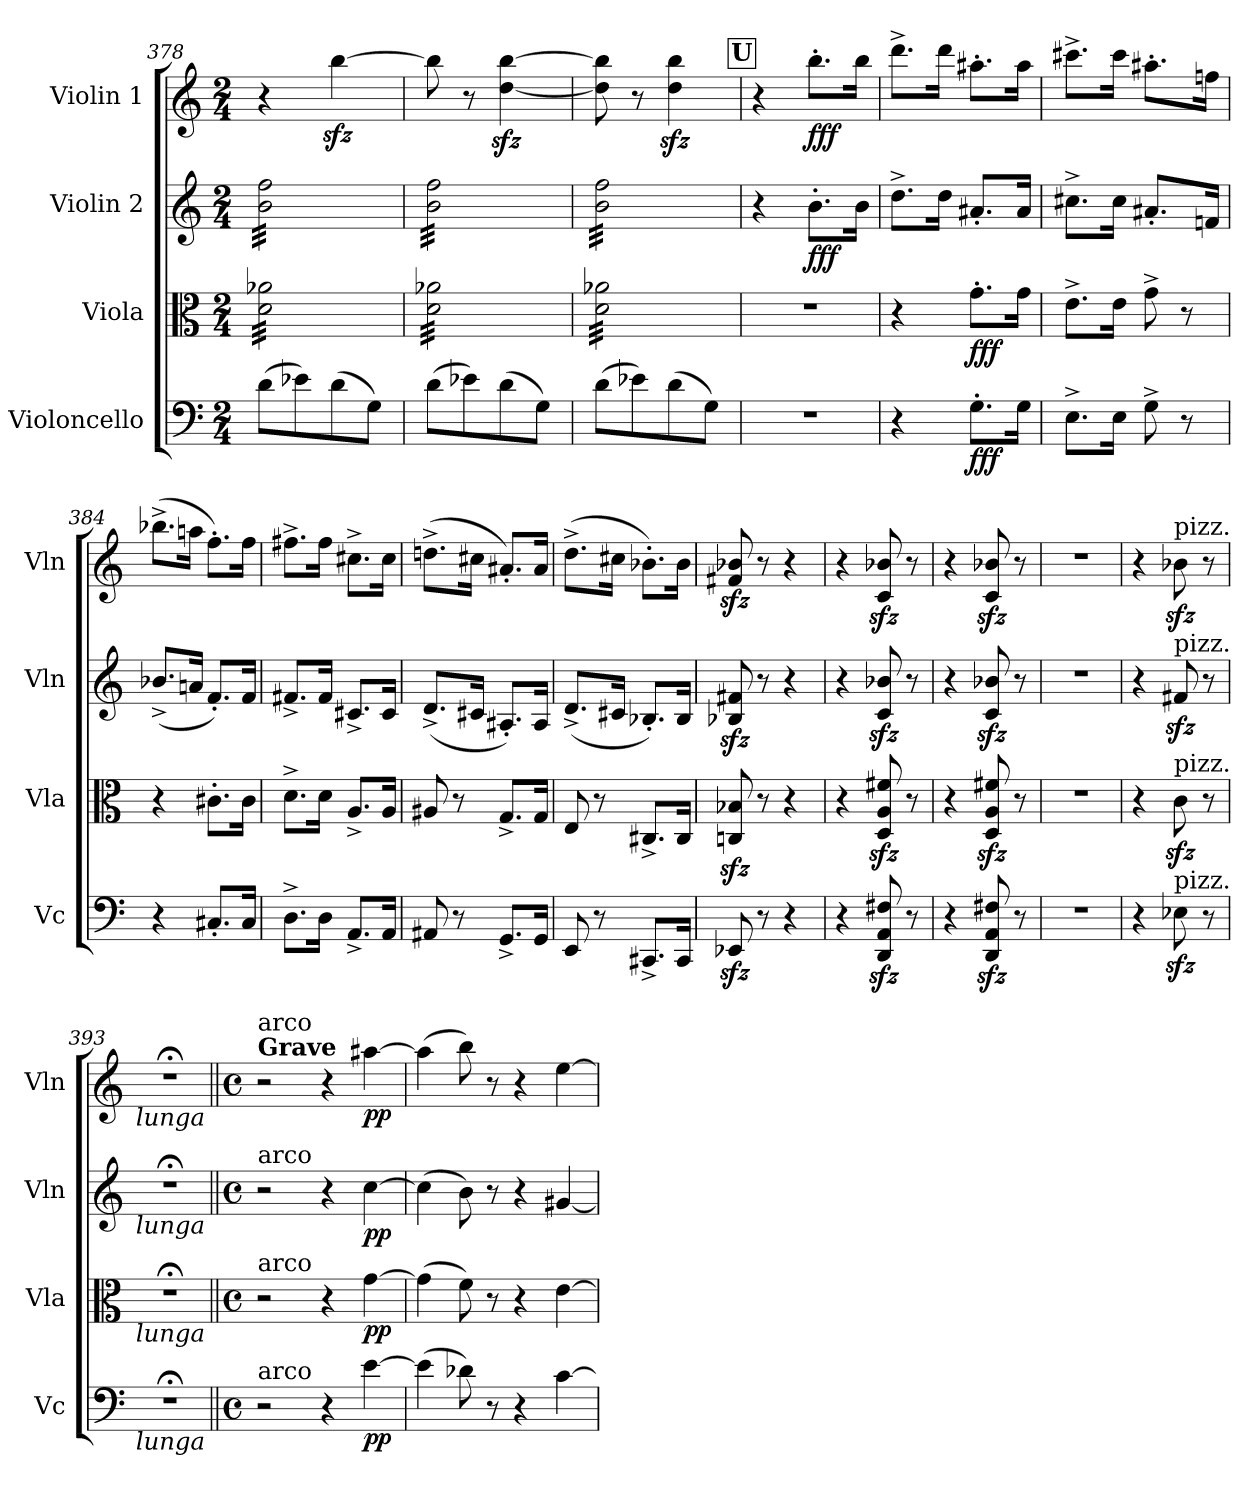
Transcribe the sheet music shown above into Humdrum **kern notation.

**kern	**dynam	**kern	**dynam	**kern	**dynam	**kern	**dynam
*part4	*part4	*part3	*part3	*part2	*part2	*part1	*part1
*staff4	*staff4	*staff3	*staff3	*staff2	*staff2	*staff1	*staff1
*I"Violoncello	*	*I"Viola	*	*I"Violin 2	*	*I"Violin 1	*
*I'Vc	*	*I'Vla	*	*I'Vln	*	*I'Vln	*
!!LO:LB:g=z
*clefF4	*	*clefC3	*	*clefG2	*	*clefG2	*
*k[]	*	*k[]	*	*k[]	*	*k[]	*
*M2/4	*	*M2/4	*	*M2/4	*	*M2/4	*
=378	=378	=378	=378	=378	=378	=378	=378
*	*	*tremolo	*	*	*	*	*
*	*	*	*	*tremolo	*	*	*
(8d\L	.	32d\ 32a-X\LLL	.	32b\ 32ff\LLL	.	4r	.
.	.	32d\ 32a-X\	.	32b\ 32ff\	.	.	.
.	.	32d\ 32a-X\	.	32b\ 32ff\	.	.	.
.	.	32d\ 32a-X\	.	32b\ 32ff\	.	.	.
8e-X\)	.	32d\ 32a-X\	.	32b\ 32ff\	.	.	.
.	.	32d\ 32a-X\	.	32b\ 32ff\	.	.	.
.	.	32d\ 32a-X\	.	32b\ 32ff\	.	.	.
.	.	32d\ 32a-X\	.	32b\ 32ff\	.	.	.
(8d\	.	32d\ 32a-X\	.	32b\ 32ff\	.	[4bbzz<\	.
.	.	32d\ 32a-X\	.	32b\ 32ff\	.	.	.
.	.	32d\ 32a-X\	.	32b\ 32ff\	.	.	.
.	.	32d\ 32a-X\	.	32b\ 32ff\	.	.	.
8G\J)	.	32d\ 32a-X\	.	32b\ 32ff\	.	.	.
.	.	32d\ 32a-X\	.	32b\ 32ff\	.	.	.
.	.	32d\ 32a-X\	.	32b\ 32ff\	.	.	.
.	.	32d\ 32a-X\JJJ	.	32b\ 32ff\JJJ	.	.	.
=379	=379	=379	=379	=379	=379	=379	=379
(8d\L	.	32d\ 32a-X\LLL	.	32b\ 32ff\LLL	.	8bb\]	.
.	.	32d\ 32a-X\	.	32b\ 32ff\	.	.	.
.	.	32d\ 32a-X\	.	32b\ 32ff\	.	.	.
.	.	32d\ 32a-X\	.	32b\ 32ff\	.	.	.
8e-X\)	.	32d\ 32a-X\	.	32b\ 32ff\	.	8r	.
.	.	32d\ 32a-X\	.	32b\ 32ff\	.	.	.
.	.	32d\ 32a-X\	.	32b\ 32ff\	.	.	.
.	.	32d\ 32a-X\	.	32b\ 32ff\	.	.	.
(8d\	.	32d\ 32a-X\	.	32b\ 32ff\	.	[<4dd\zz< [>4bb\zz<	.
.	.	32d\ 32a-X\	.	32b\ 32ff\	.	.	.
.	.	32d\ 32a-X\	.	32b\ 32ff\	.	.	.
.	.	32d\ 32a-X\	.	32b\ 32ff\	.	.	.
8G\J)	.	32d\ 32a-X\	.	32b\ 32ff\	.	.	.
.	.	32d\ 32a-X\	.	32b\ 32ff\	.	.	.
.	.	32d\ 32a-X\	.	32b\ 32ff\	.	.	.
.	.	32d\ 32a-X\JJJ	.	32b\ 32ff\JJJ	.	.	.
=380	=380	=380	=380	=380	=380	=380	=380
(8d\L	.	32d\ 32a-X\LLL	.	32b\ 32ff\LLL	.	8dd\] 8bb\]	.
.	.	32d\ 32a-X\	.	32b\ 32ff\	.	.	.
.	.	32d\ 32a-X\	.	32b\ 32ff\	.	.	.
.	.	32d\ 32a-X\	.	32b\ 32ff\	.	.	.
8e-X\)	.	32d\ 32a-X\	.	32b\ 32ff\	.	8r	.
.	.	32d\ 32a-X\	.	32b\ 32ff\	.	.	.
.	.	32d\ 32a-X\	.	32b\ 32ff\	.	.	.
.	.	32d\ 32a-X\	.	32b\ 32ff\	.	.	.
(8d\	.	32d\ 32a-X\	.	32b\ 32ff\	.	4dd\zz< 4bb\zz<	.
.	.	32d\ 32a-X\	.	32b\ 32ff\	.	.	.
.	.	32d\ 32a-X\	.	32b\ 32ff\	.	.	.
.	.	32d\ 32a-X\	.	32b\ 32ff\	.	.	.
8G\J)	.	32d\ 32a-X\	.	32b\ 32ff\	.	.	.
.	.	32d\ 32a-X\	.	32b\ 32ff\	.	.	.
.	.	32d\ 32a-X\	.	32b\ 32ff\	.	.	.
.	.	32d\ 32a-X\JJJ	.	32b\ 32ff\JJJ	.	.	.
*	*	*	*	*Xtremolo	*	*	*
*	*	*Xtremolo	*	*	*	*	*
!!LO:REH:place=s1:a:B:cj:fs=14:t=U
=381	=381	=381	=381	=381	=381	=381	=381
2r	.	2r	.	4r	.	4r	.
!	!	!	!	!	!LO:DY:b	!	!LO:DY:b
.	.	.	.	8.b'\L	fff	8.bb'\L	fff
.	.	.	.	16b\Jk	.	16bb\Jk	.
=382	=382	=382	=382	=382	=382	=382	=382
4r	.	4r	.	8.dd^\L	.	8.ddd^\L	.
.	.	.	.	16dd\Jk	.	16ddd\Jk	.
!	!LO:DY:b	!	!LO:DY:b	!	!	!	!
8.G'\L	fff	8.g'\L	fff	8.a#X'/L	.	8.aa#X'\L	.
16G\Jk	.	16g\Jk	.	16a#/Jk	.	16aa#\Jk	.
!!LO:LB:g=z
=383	=383	=383	=383	=383	=383	=383	=383
8.E^\L	.	8.e^\L	.	8.cc#X^\L	.	8.ccc#X^\L	.
16E\Jk	.	16e\Jk	.	16cc#\Jk	.	16ccc#\Jk	.
8G^\	.	8g^\	.	8.a#X'/L	.	8.aa#X'\L	.
8r	.	8r	.	.	.	.	.
.	.	.	.	16fn/Jk	.	16ffn\Jk	.
=384	=384	=384	=384	=384	=384	=384	=384
4r	.	4r	.	(8.b-X^/L	.	(8.bb-X^\L	.
.	.	.	.	16an/Jk	.	16aan\Jk	.
8.C#X'/L	.	8.c#X'\L	.	8.f'/L)	.	8.ff'\L)	.
16C#/Jk	.	16c#\Jk	.	16f/Jk	.	16ff\Jk	.
=385	=385	=385	=385	=385	=385	=385	=385
8.D^\L	.	8.d^\L	.	8.f#X^/L	.	8.ff#X^\L	.
16D\Jk	.	16d\Jk	.	16f#/Jk	.	16ff#\Jk	.
8.AA^/L	.	8.A^/L	.	8.c#X^/L	.	8.cc#X^\L	.
16AA/Jk	.	16A/Jk	.	16c#/Jk	.	16cc#\Jk	.
=386	=386	=386	=386	=386	=386	=386	=386
8AA#X/	.	8A#X/	.	(8.d^/L	.	(8.ddn^\L	.
8r	.	8r	.	.	.	.	.
.	.	.	.	16c#X/Jk	.	16cc#X\Jk	.
8.GG^/L	.	8.G^/L	.	8.A#X'/L)	.	8.a#X'/L)	.
16GG/Jk	.	16G/Jk	.	16A#/Jk	.	16a#/Jk	.
=387	=387	=387	=387	=387	=387	=387	=387
8EE/	.	8E/	.	(8.d^/L	.	(8.dd^\L	.
8r	.	8r	.	.	.	.	.
.	.	.	.	16c#X/Jk	.	16cc#X\Jk	.
8.CC#X^/L	.	8.C#X^/L	.	8.B-X'/L)	.	8.b-X'\L)	.
16CC#/Jk	.	16C#/Jk	.	16B-/Jk	.	16b-\Jk	.
!!LO:LB:g=z
=388	=388	=388	=388	=388	=388	=388	=388
8EE-Xzz</	.	8Cn/zz< 8B-X/zz<	.	8B-X/zz< 8f#X/zz<	.	8f#X/zz< 8b-X/zz<	.
8r	.	8r	.	8r	.	8r	.
4r	.	4r	.	4r	.	4r	.
=389	=389	=389	=389	=389	=389	=389	=389
4r	.	4r	.	4r	.	4r	.
8DD/zz< 8AA/zz< 8F#X/zz<	.	8D/zz< 8A/zz< 8f#X/zz<	.	8c/zz< 8b-X/zz<	.	8c/zz< 8b-X/zz<	.
8r	.	8r	.	8r	.	8r	.
=390	=390	=390	=390	=390	=390	=390	=390
4r	.	4r	.	4r	.	4r	.
8DD/zz< 8AA/zz< 8F#X/zz<	.	8D/zz< 8A/zz< 8f#X/zz<	.	8c/zz< 8b-X/zz<	.	8c/zz< 8b-X/zz<	.
8r	.	8r	.	8r	.	8r	.
=391	=391	=391	=391	=391	=391	=391	=391
2r	.	2r	.	2r	.	2r	.
=392	=392	=392	=392	=392	=392	=392	=392
4r	.	4r	.	4r	.	4r	.
!	!	!	!	!	!	!LO:TX:a:t=pizz.	!
!	!	!	!	!LO:TX:a:t=pizz.	!	!	!
!	!	!LO:TX:a:t=pizz.	!	!	!	!	!
!LO:TX:a:t=pizz.	!	!	!	!	!	!	!
8E-Xzz<\	.	8czz<\	.	8f#Xzz</	.	8b-Xzz<\	.
8r	.	8r	.	8r	.	8r	.
=393	=393	=393	=393	=393	=393	=393	=393
!	!	!	!	!	!	!LO:TX:b:i:t=lunga	!
!	!	!	!	!LO:TX:b:i:t=lunga	!	!	!
!	!	!LO:TX:b:i:t=lunga	!	!	!	!	!
!LO:TX:b:i:t=lunga	!	!	!	!	!	!	!
2r;<	.	2r;<	.	2r;<	.	2r;<	.
!!LO:PB:g=z
=394||	=394||	=394||	=394||	=394||	=394||	=394||	=394||
*M4/4	*	*M4/4	*	*M4/4	*	*M4/4	*
*met(c)	*	*met(c)	*	*met(c)	*	*met(c)	*
!	!	!	!	!	!	!LO:TX:a:B:t=Grave	!
!	!	!	!	!	!	!LO:TX:a:t=arco	!
!	!	!	!	!LO:TX:a:t=arco	!	!	!
!	!	!LO:TX:a:t=arco	!	!	!	!	!
!LO:TX:a:t=arco	!	!	!	!	!	!	!
2r	.	2r	.	2r	.	2r	.
4r	.	4r	.	4r	.	4r	.
!	!LO:DY:b	!	!LO:DY:b	!	!LO:DY:b	!	!LO:DY:b
[>4e\	pp	[>4g\	pp	[>4cc\	pp	[4aa#X\	pp
=395	=395	=395	=395	=395	=395	=395	=395
(4e\]	.	(4g\]	.	(4cc\]	.	(4aa#\]	.
8d-X\)	.	8f\)	.	8b\)	.	8bb\)	.
8r	.	8r	.	8r	.	8r	.
4r	.	4r	.	4r	.	4r	.
[>4c\	.	[>4e\	.	[<4g#X/	.	[>4ee\	.
=	=	=	=	=	=	=	=
*-	*-	*-	*-	*-	*-	*-	*-
